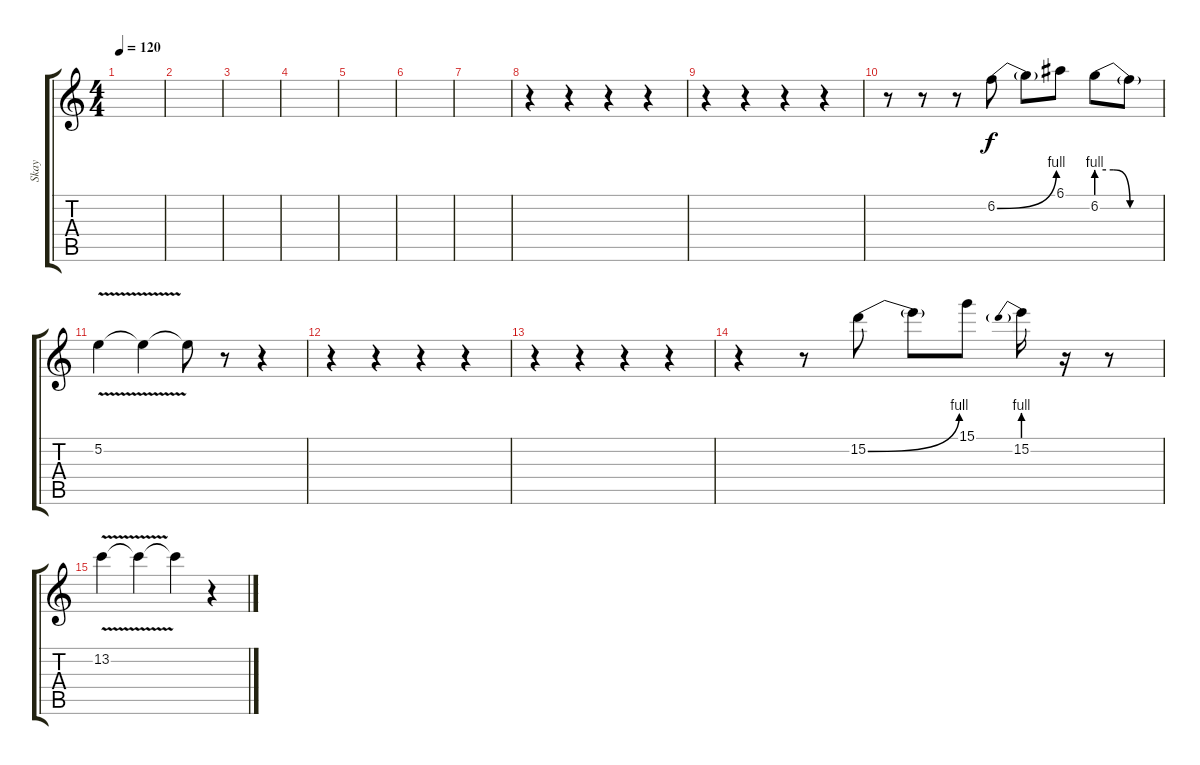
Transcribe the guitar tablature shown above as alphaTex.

\track ("Skay" "Skay") {instrument overdrivenguitar}
\staff {score tabs}
\tuning (E4 B3 G3 D3 A2 E2) {hide}
\ts (4 4)
\tempo 120
\clef g2
\ks c
|
|
|
|
|
|
|
r.4 r.4 r.4 r.4 |
r.4 r.4 r.4 r.4 |
r.8 r.8 r.8 6.2{be (bend 0 0 60 4)}.8 6.2{t}.8 6.1.8 6.2{be (custom 0 4 15 4 30 0 60 0)}.8 6.2{t}.8 |
5.2{v}.4 5.2{t}.4 5.2{t}.8 r.8 r.4 |
r.4 r.4 r.4 r.4 |
r.4 r.4 r.4 r.4 |
r.4 r.8 15.2{be (bend 0 0 60 4)}.8 15.2{t}.8 15.1.8 15.2{be (prebend 0 4 60 4)}.16 r.16 r.8 |
13.2{v}.4 13.2{t}.4 13.2{t}.4 r.4
